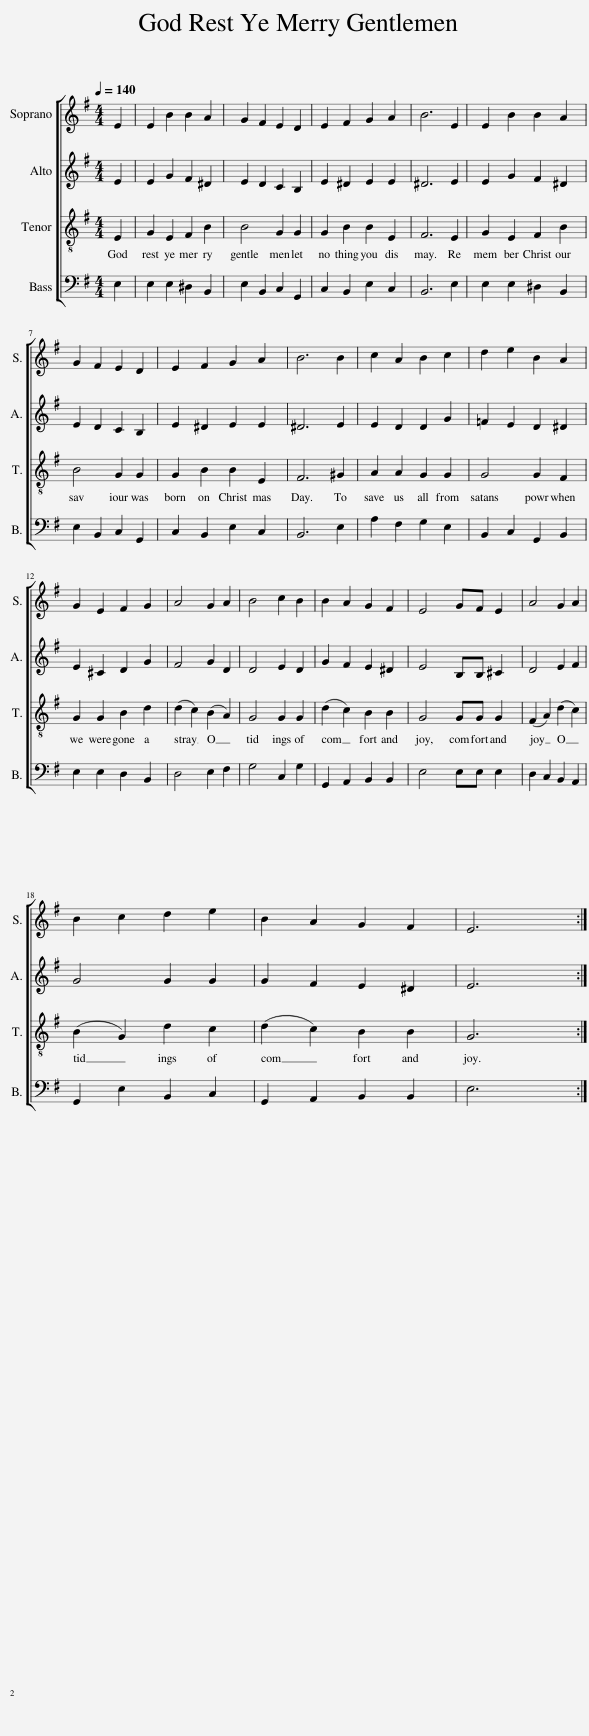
X:1
%%score [ 1 2 3 4 ]
L:1/8
Q:1/4=140
M:4/4
I:linebreak $
K:G
V:1 treble
V:2 treble
V:3 treble-8
V:4 bass
V:1
 E2 | E2 B2 B2 A2 | G2 F2 E2 D2 | E2 F2 G2 A2 | B6 E2 | %5
 E2 B2 B2 A2 |$ G2 F2 E2 D2 | E2 F2 G2 A2 | B6 B2 | c2 A2 B2 c2 | %10
 d2 e2 B2 A2 |$ G2 E2 F2 G2 | A4 G2 A2 | B4 c2 B2 | B2 A2 G2 F2 | %15
 E4 GF E2 | A4 G2 A2 |$ B2 c2 d2 e2 | B2 A2 G2 F2 | E6 :| %20
V:2
 E2 | E2 G2 F2 ^D2 | E2 D2 C2 B,2 | E2 ^D2 E2 E2 | ^D6 E2 | %5
 E2 G2 F2 ^D2 |$ E2 D2 C2 B,2 | E2 ^D2 E2 E2 | ^D6 E2 | E2 D2 D2 G2 | %10
 =F2 E2 D2 ^D2 |$ E2 ^C2 D2 G2 | F4 G2 D2 | D4 E2 D2 | G2 F2 E2 ^D2 | %15
 E4 B,B, ^C2 | D4 E2 F2 |$ G4 G2 G2 | G2 F2 E2 ^D2 | E6 :| %20
V:3
 E2 | G2 E2 F2 B2 | B4 G2 G2 | G2 B2 B2 E2 | F6 E2 | %5
 G2 E2 F2 B2 |$ B4 G2 G2 | G2 B2 B2 E2 | F6 ^G2 | A2 A2 G2 G2 | %10
 G4 G2 F2 |$ G2 G2 B2 d2 | (d2 c2) (B2 A2) | G4 G2 G2 | (d2 c2) B2 B2 | %15
 G4 GG G2 | (F2 A2) (d2 c2) |$ (B2 G2) d2 c2 | (d2 c2) B2 B2 | G6 :| %20
V:4
 E,2 | E,2 E,2 ^D,2 B,,2 | E,2 B,,2 C,2 G,,2 | C,2 B,,2 E,2 C,2 | B,,6 E,2 | %5
 E,2 E,2 ^D,2 B,,2 |$ E,2 B,,2 C,2 G,,2 | C,2 B,,2 E,2 C,2 | B,,6 E,2 | A,2 F,2 G,2 E,2 | %10
 B,,2 C,2 G,,2 B,,2 |$ E,2 E,2 D,2 B,,2 | D,4 E,2 F,2 | G,4 C,2 G,2 | G,,2 A,,2 B,,2 B,,2 | %15
 E,4 E,E, E,2 | D,2 C,2 B,,2 A,,2 |$ G,,2 E,2 B,,2 C,2 | G,,2 A,,2 B,,2 B,,2 | E,6 :| %20
